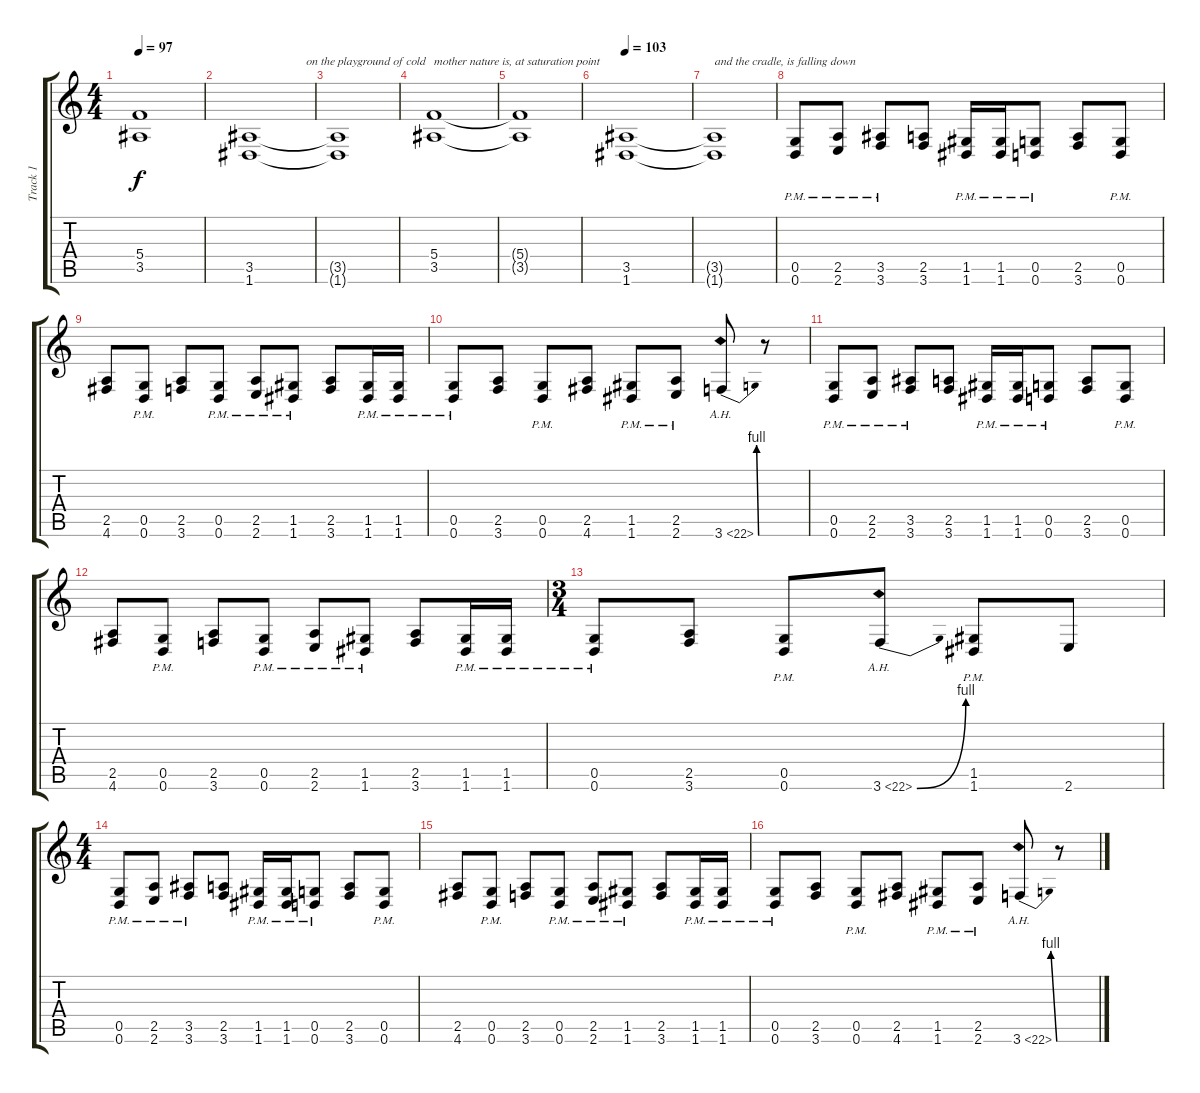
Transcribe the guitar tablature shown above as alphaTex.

\track ("Track 1" "Track 1") {instrument distortionguitar}
\staff {score tabs}
\tuning (D4 A3 F3 C3 G2 D2) {hide}
\ts (4 4)
\tempo 97
\clef g2
\ks c
(5.4{t} 3.5{t}).1{dy f} |
(3.5 1.6).1{txt "                   on the playground of cold"} |
(3.5{t} 1.6{t}).1 |
(5.4 3.5).1{txt "mother nature is, at saturation point"} |
(5.4{t} 3.5{t}).1 |
\tempo 103
(3.5 1.6).1 |
(3.5{t} 1.6{t}).1{txt "and the cradle, is falling down"} |
(0.5{pm} 0.6{pm}).8 (2.5{pm} 2.6{pm}).8 (3.5{pm} 3.6{pm}).8 (2.5 3.6).8 (1.5{pm} 1.6{pm}).16 (1.5{pm} 1.6{pm}).16 (0.5{pm} 0.6{pm}).8 (2.5 3.6).8 (0.5{pm} 0.6{pm}).8 |
(2.5 4.6).8 (0.5{pm} 0.6{pm}).8 (2.5 3.6).8 (0.5{pm} 0.6{pm}).8 (2.5{pm} 2.6{pm}).8 (1.5{pm} 1.6{pm}).8 (2.5 3.6).8 (1.5{pm} 1.6{pm}).16 (1.5{pm} 1.6{pm}).16 |
(0.5{pm} 0.6{pm}).8 (2.5 3.6).8 (0.5{pm} 0.6{pm}).8 (2.5 4.6).8 (1.5{pm} 1.6{pm}).8 (2.5{pm} 2.6{pm}).8 3.6{be (bend 0 0 60 4) ah 19}.8 r.8 |
(0.5{pm} 0.6{pm}).8 (2.5{pm} 2.6{pm}).8 (3.5{pm} 3.6{pm}).8 (2.5 3.6).8 (1.5{pm} 1.6{pm}).16 (1.5{pm} 1.6{pm}).16 (0.5{pm} 0.6{pm}).8 (2.5 3.6).8 (0.5{pm} 0.6{pm}).8 |
(2.5 4.6).8 (0.5{pm} 0.6{pm}).8 (2.5 3.6).8 (0.5{pm} 0.6{pm}).8 (2.5{pm} 2.6{pm}).8 (1.5{pm} 1.6{pm}).8 (2.5 3.6).8 (1.5{pm} 1.6{pm}).16 (1.5{pm} 1.6{pm}).16 |
\ts (3 4)
(0.5{pm} 0.6{pm}).8 (2.5 3.6).8 (0.5{pm} 0.6{pm}).8 3.6{be (bend 0 0 60 4) ah 19}.8 (1.5{pm} 1.6{pm}).8 2.6.8 |
\ts (4 4)
(0.5{pm} 0.6{pm}).8 (2.5{pm} 2.6{pm}).8 (3.5{pm} 3.6{pm}).8 (2.5 3.6).8 (1.5{pm} 1.6{pm}).16 (1.5{pm} 1.6{pm}).16 (0.5{pm} 0.6{pm}).8 (2.5 3.6).8 (0.5{pm} 0.6{pm}).8 |
(2.5 4.6).8 (0.5{pm} 0.6{pm}).8 (2.5 3.6).8 (0.5{pm} 0.6{pm}).8 (2.5{pm} 2.6{pm}).8 (1.5{pm} 1.6{pm}).8 (2.5 3.6).8 (1.5{pm} 1.6{pm}).16 (1.5{pm} 1.6{pm}).16 |
(0.5{pm} 0.6{pm}).8 (2.5 3.6).8 (0.5{pm} 0.6{pm}).8 (2.5 4.6).8 (1.5{pm} 1.6{pm}).8 (2.5{pm} 2.6{pm}).8 3.6{be (bend 0 0 60 4) ah 19}.8 r.8
